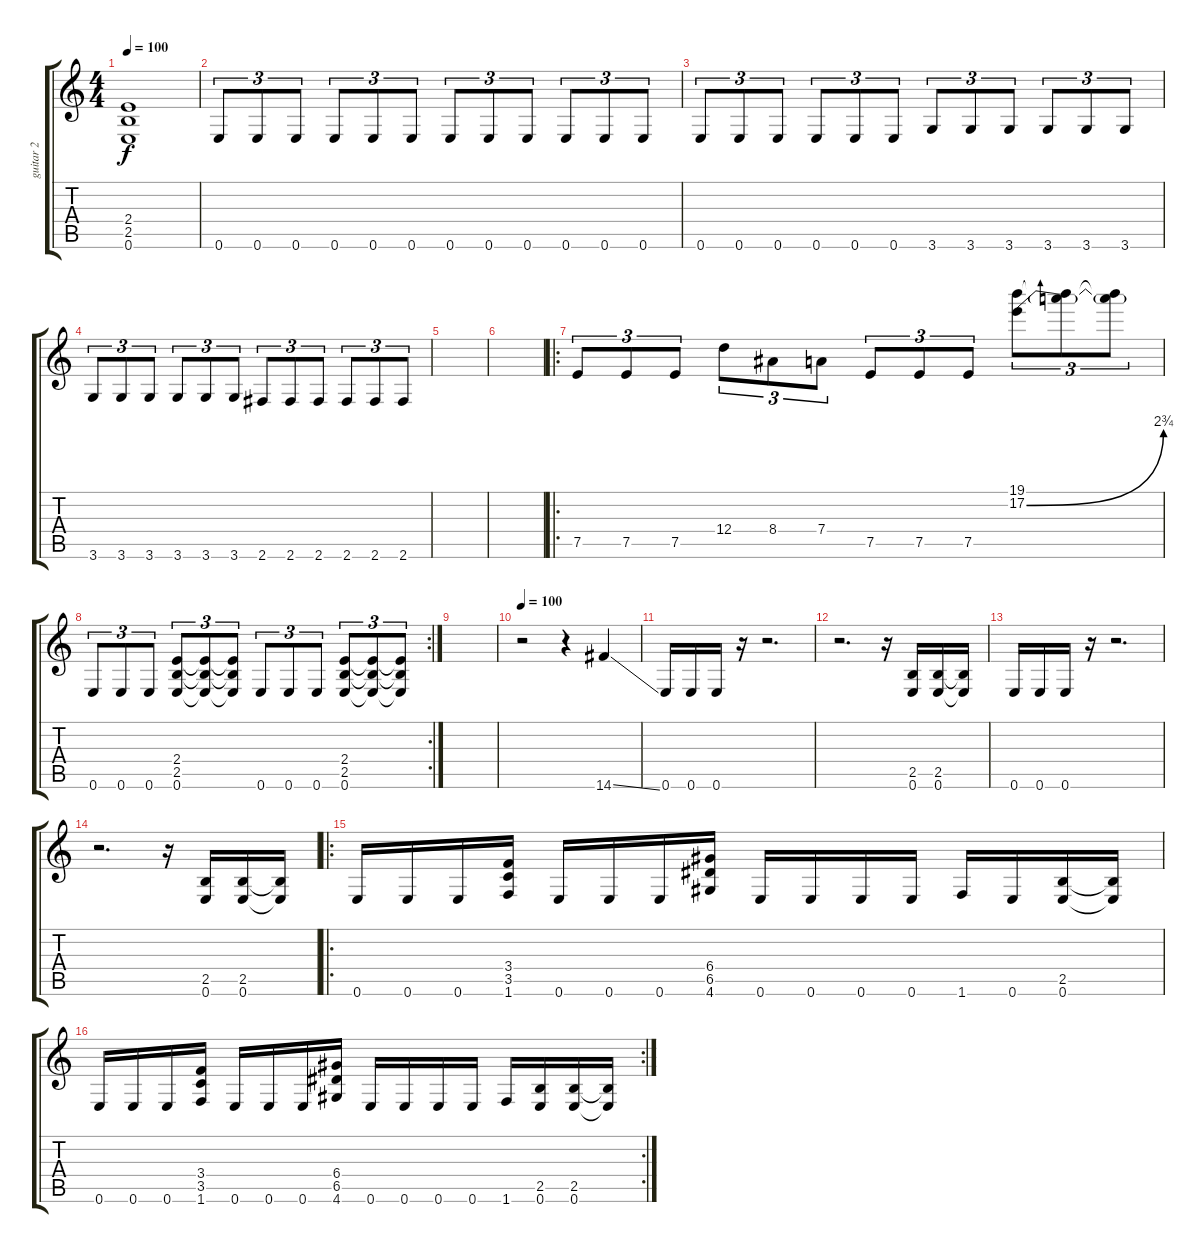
\track ("guitar 2" "guitar 2") {instrument distortionguitar}
\staff {score tabs}
\tuning (E4 B3 G3 D3 A2 E2) {hide}
\ts (4 4)
\tempo 100
\clef g2
\ks c
(2.4 2.5 0.6).1{dy f} |
0.6.8{tu (3 2)} 0.6.8{tu (3 2)} 0.6.8{tu (3 2)} 0.6.8{tu (3 2)} 0.6.8{tu (3 2)} 0.6.8{tu (3 2)} 0.6.8{tu (3 2)} 0.6.8{tu (3 2)} 0.6.8{tu (3 2)} 0.6.8{tu (3 2)} 0.6.8{tu (3 2)} 0.6.8{tu (3 2)} |
0.6.8{tu (3 2)} 0.6.8{tu (3 2)} 0.6.8{tu (3 2)} 0.6.8{tu (3 2)} 0.6.8{tu (3 2)} 0.6.8{tu (3 2)} 3.6.8{tu (3 2)} 3.6.8{tu (3 2)} 3.6.8{tu (3 2)} 3.6.8{tu (3 2)} 3.6.8{tu (3 2)} 3.6.8{tu (3 2)} |
3.6.8{tu (3 2)} 3.6.8{tu (3 2)} 3.6.8{tu (3 2)} 3.6.8{tu (3 2)} 3.6.8{tu (3 2)} 3.6.8{tu (3 2)} 2.6.8{tu (3 2)} 2.6.8{tu (3 2)} 2.6.8{tu (3 2)} 2.6.8{tu (3 2)} 2.6.8{tu (3 2)} 2.6.8{tu (3 2)} |
|
|
\ro
7.5.8{tu (3 2)} 7.5.8{tu (3 2)} 7.5.8{tu (3 2)} 12.4.8{tu (3 2)} 8.4.8{tu (3 2)} 7.4.8{tu (3 2)} 7.5.8{tu (3 2)} 7.5.8{tu (3 2)} 7.5.8{tu (3 2)} (19.1 17.2{be (bend 0 0 60 11)}).8{tu (3 2)} (19.1{t} 17.2{t}).8{tu (3 2)} (19.1{t} 17.2{t}).8{tu (3 2)} |
\rc 2
0.6.8{tu (3 2)} 0.6.8{tu (3 2)} 0.6.8{tu (3 2)} (2.4 2.5 0.6).8{tu (3 2)} (2.4{t} 2.5{t} 0.6{t}).8{tu (3 2)} (2.4{t} 2.5{t} 0.6{t}).8{tu (3 2)} 0.6.8{tu (3 2)} 0.6.8{tu (3 2)} 0.6.8{tu (3 2)} (2.4 2.5 0.6).8{tu (3 2)} (2.4{t} 2.5{t} 0.6{t}).8{tu (3 2)} (2.4{t} 2.5{t} 0.6{t}).8{tu (3 2)} |
|
\tempo 100
r.2 r.4 14.6{ss}.4 |
0.6.16 0.6.16 0.6.16 r.16 r.2{d} |
r.2{d} r.16 (2.5 0.6).16 (2.5 0.6).16 (2.5{t} 0.6{t}).16 |
0.6.16 0.6.16 0.6.16 r.16 r.2{d} |
r.2{d} r.16 (2.5 0.6).16 (2.5 0.6).16 (2.5{t} 0.6{t}).16 |
\ro
0.6.16 0.6.16 0.6.16 (3.4 3.5 1.6).16 0.6.16 0.6.16 0.6.16 (6.4 6.5 4.6).16 0.6.16 0.6.16 0.6.16 0.6.16 1.6.16 0.6.16 (2.5 0.6).16 (2.5{t} 0.6{t}).16 |
\rc 2
0.6.16 0.6.16 0.6.16 (3.4 3.5 1.6).16 0.6.16 0.6.16 0.6.16 (6.4 6.5 4.6).16 0.6.16 0.6.16 0.6.16 0.6.16 1.6.16 (2.5 0.6).16 (2.5 0.6).16 (2.5{t} 0.6{t}).16
